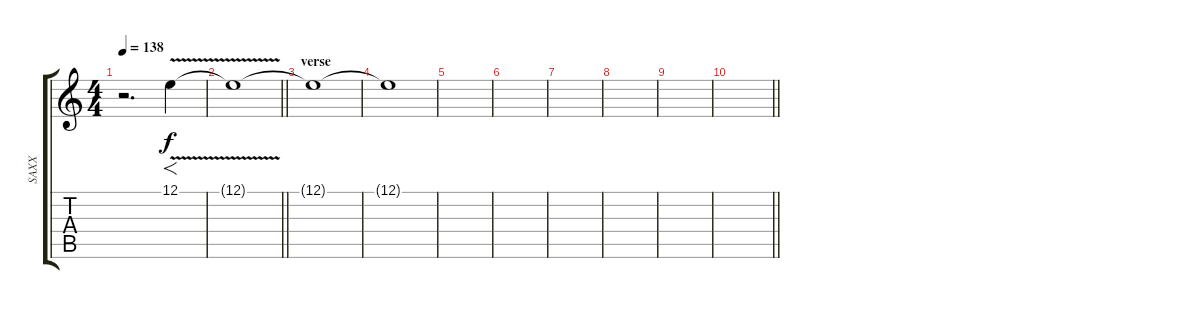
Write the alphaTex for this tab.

\track ("SAXX" "SAXX") {instrument altosax}
\staff {score tabs}
\tuning (E4 B3 G3 D3 A2 E2) {hide}
\ts (4 4)
\tempo 138
\clef g2
\ks c
r.2{d dy f volume 15} 12.1{v}.4{f} |
\barLineRight lightlight
12.1{t}.1 |
\section ("" "verse")
12.1{t}.1{volume 0} |
12.1{t}.1 |
|
|
|
|
|
\barLineRight lightlight
